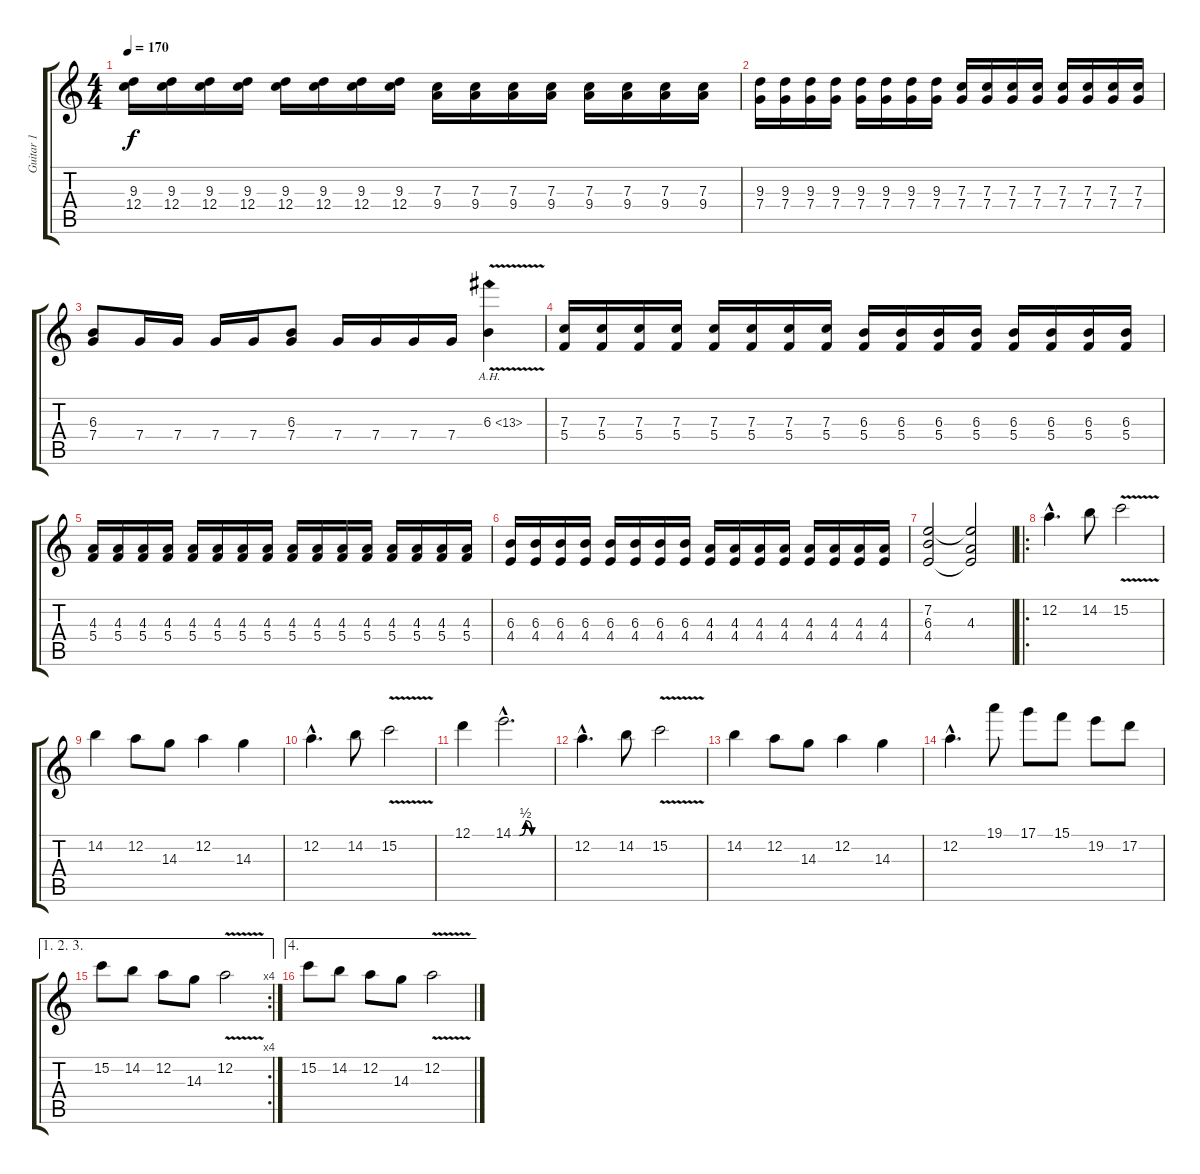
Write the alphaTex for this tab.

\track ("Guitar 1" "Guitar 1") {instrument distortionguitar}
\staff {score tabs}
\tuning (D4 A3 F3 C3 G2 D2) {hide}
\ts (4 4)
\tempo 170
\clef g2
\ks c
(9.3 12.4).16{dy f} (9.3 12.4).16 (9.3 12.4).16 (9.3 12.4).16 (9.3 12.4).16 (9.3 12.4).16 (9.3 12.4).16 (9.3 12.4).16 (7.3 9.4).16 (7.3 9.4).16 (7.3 9.4).16 (7.3 9.4).16 (7.3 9.4).16 (7.3 9.4).16 (7.3 9.4).16 (7.3 9.4).16 |
(9.3 7.4).16 (9.3 7.4).16 (9.3 7.4).16 (9.3 7.4).16 (9.3 7.4).16 (9.3 7.4).16 (9.3 7.4).16 (9.3 7.4).16 (7.3 7.4).16 (7.3 7.4).16 (7.3 7.4).16 (7.3 7.4).16 (7.3 7.4).16 (7.3 7.4).16 (7.3 7.4).16 (7.3 7.4).16 |
(6.3 7.4).8 7.4.16 7.4.16 7.4.16 7.4.16 (6.3 7.4).8 7.4.16 7.4.16 7.4.16 7.4.16 6.3{ah 7 v}.4 |
(7.3 5.4).16 (7.3 5.4).16 (7.3 5.4).16 (7.3 5.4).16 (7.3 5.4).16 (7.3 5.4).16 (7.3 5.4).16 (7.3 5.4).16 (6.3 5.4).16 (6.3 5.4).16 (6.3 5.4).16 (6.3 5.4).16 (6.3 5.4).16 (6.3 5.4).16 (6.3 5.4).16 (6.3 5.4).16 |
(4.3 5.4).16 (4.3 5.4).16 (4.3 5.4).16 (4.3 5.4).16 (4.3 5.4).16 (4.3 5.4).16 (4.3 5.4).16 (4.3 5.4).16 (4.3 5.4).16 (4.3 5.4).16 (4.3 5.4).16 (4.3 5.4).16 (4.3 5.4).16 (4.3 5.4).16 (4.3 5.4).16 (4.3 5.4).16 |
(6.3 4.4).16 (6.3 4.4).16 (6.3 4.4).16 (6.3 4.4).16 (6.3 4.4).16 (6.3 4.4).16 (6.3 4.4).16 (6.3 4.4).16 (4.3 4.4).16 (4.3 4.4).16 (4.3 4.4).16 (4.3 4.4).16 (4.3 4.4).16 (4.3 4.4).16 (4.3 4.4).16 (4.3 4.4).16 |
(7.2 6.3 4.4).2 (7.2{t} 4.3 4.4{t}).2 |
\ro
12.2{hac}.4{d} 14.2.8 15.2{v}.2 |
14.2.4 12.2.8 14.3.8 12.2.4 14.3.4 |
12.2{hac}.4{d} 14.2.8 15.2{v}.2 |
12.1.4 14.1{be (custom 0 0 10 0 20 2 30 0 45 0 60 0) hac}.2{d} |
12.2{hac}.4{d} 14.2.8 15.2{v}.2 |
14.2.4 12.2.8 14.3.8 12.2.4 14.3.4 |
12.2{hac}.4{d} 19.1.8 17.1.8 15.1.8 19.2.8 17.2.8 |
\ae (1 2 3)
\rc 4
15.2.8 14.2.8 12.2.8 14.3.8 12.2{v}.2 |
\ae 4
15.2.8 14.2.8 12.2.8 14.3.8 12.2{v}.2
